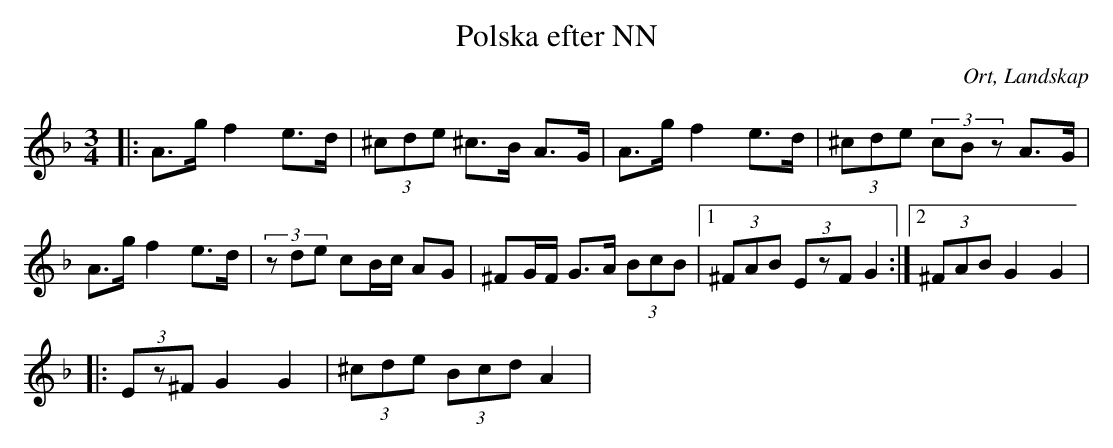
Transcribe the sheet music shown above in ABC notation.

X:1
T:Polska efter NN
O:Ort, Landskap
M:3/4
L:1/8
K:Dm
|: A>g f2 e>d|(3^cde ^c>B A>G|A>g f2 e>d|(3^cde (3cBz A>G|A>g f2 e>d|(3zde cB/c/ AG|^FG/F/ G>A (3BcB|1 (3^FAB (3EzF G2  :|2(3^FAB G2 G2|
|:(3Ez^F G2 G2|(3^cde (3Bcd A2|
